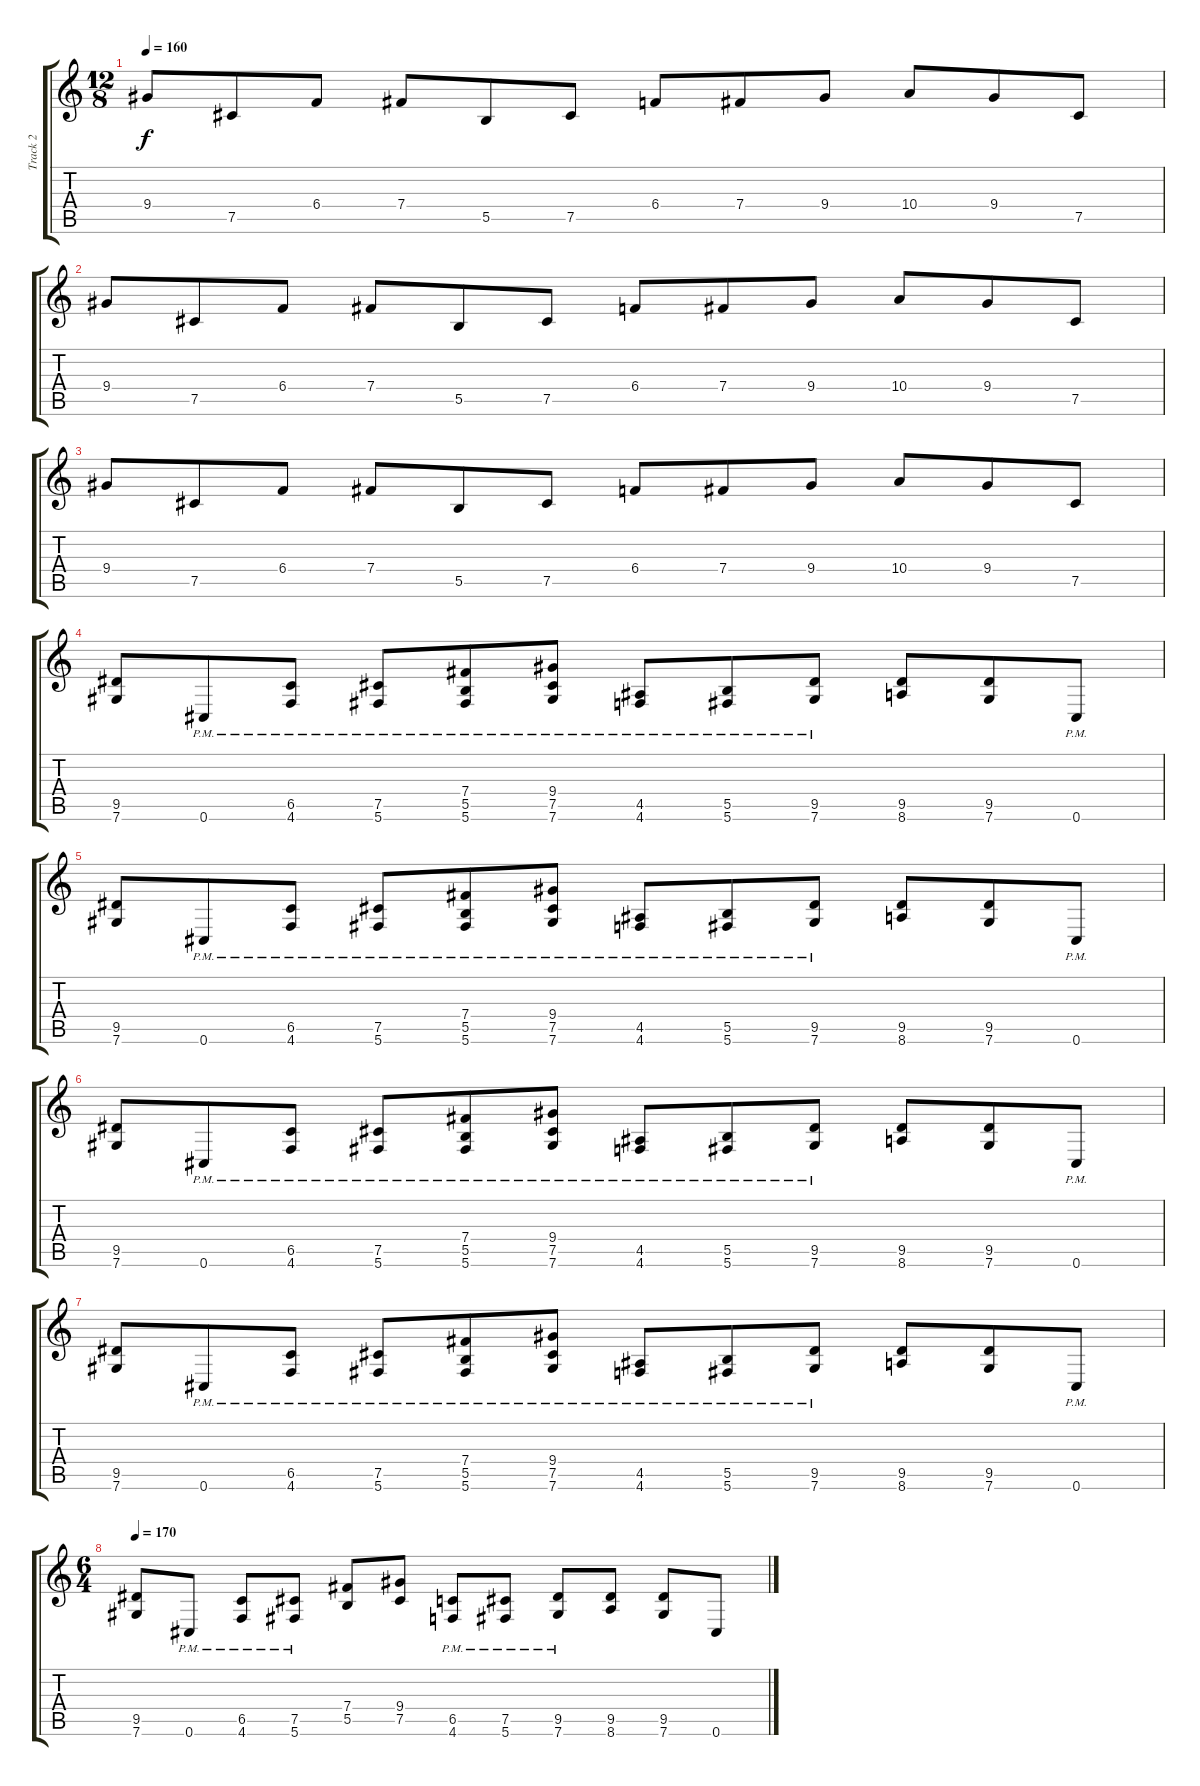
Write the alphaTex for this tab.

\track ("Track 2" "Track 2") {instrument distortionguitar}
\staff {score tabs}
\tuning (Db4 Ab3 E3 B2 Gb2 Db2) {hide}
\ts (12 8)
\tempo 160
\clef g2
\ks c
9.4.8{dy f} 7.5.8 6.4.8 7.4.8 5.5.8 7.5.8 6.4.8 7.4.8 9.4.8 10.4.8 9.4.8 7.5.8 |
9.4.8 7.5.8 6.4.8 7.4.8 5.5.8 7.5.8 6.4.8 7.4.8 9.4.8 10.4.8 9.4.8 7.5.8 |
9.4.8 7.5.8 6.4.8 7.4.8 5.5.8 7.5.8 6.4.8 7.4.8 9.4.8 10.4.8 9.4.8 7.5.8 |
(9.5 7.6).8 0.6{pm}.8 (6.5{pm} 4.6{pm}).8 (7.5{pm} 5.6{pm}).8 (7.4{pm} 5.5{pm} 5.6{pm}).8 (9.4{pm} 7.5{pm} 7.6{pm}).8 (4.5{pm} 4.6{pm}).8 (5.5{pm} 5.6{pm}).8 (9.5{pm} 7.6{pm}).8 (9.5 8.6).8 (9.5 7.6).8 0.6{pm}.8 |
(9.5 7.6).8 0.6{pm}.8 (6.5{pm} 4.6{pm}).8 (7.5{pm} 5.6{pm}).8 (7.4{pm} 5.5{pm} 5.6{pm}).8 (9.4{pm} 7.5{pm} 7.6{pm}).8 (4.5{pm} 4.6{pm}).8 (5.5{pm} 5.6{pm}).8 (9.5{pm} 7.6{pm}).8 (9.5 8.6).8 (9.5 7.6).8 0.6{pm}.8 |
(9.5 7.6).8 0.6{pm}.8 (6.5{pm} 4.6{pm}).8 (7.5{pm} 5.6{pm}).8 (7.4{pm} 5.5{pm} 5.6{pm}).8 (9.4{pm} 7.5{pm} 7.6{pm}).8 (4.5{pm} 4.6{pm}).8 (5.5{pm} 5.6{pm}).8 (9.5{pm} 7.6{pm}).8 (9.5 8.6).8 (9.5 7.6).8 0.6{pm}.8 |
(9.5 7.6).8 0.6{pm}.8 (6.5{pm} 4.6{pm}).8 (7.5{pm} 5.6{pm}).8 (7.4{pm} 5.5{pm} 5.6{pm}).8 (9.4{pm} 7.5{pm} 7.6{pm}).8 (4.5{pm} 4.6{pm}).8 (5.5{pm} 5.6{pm}).8 (9.5{pm} 7.6{pm}).8 (9.5 8.6).8 (9.5 7.6).8 0.6{pm}.8 |
\ts (6 4)
\tempo 170
(9.5 7.6).8 0.6{pm}.8 (6.5{pm} 4.6{pm}).8 (7.5{pm} 5.6{pm}).8 (7.4 5.5).8 (9.4 7.5).8 (6.5{pm} 4.6{pm}).8 (7.5{pm} 5.6{pm}).8 (9.5{pm} 7.6{pm}).8 (9.5 8.6).8 (9.5 7.6).8 0.6.8
